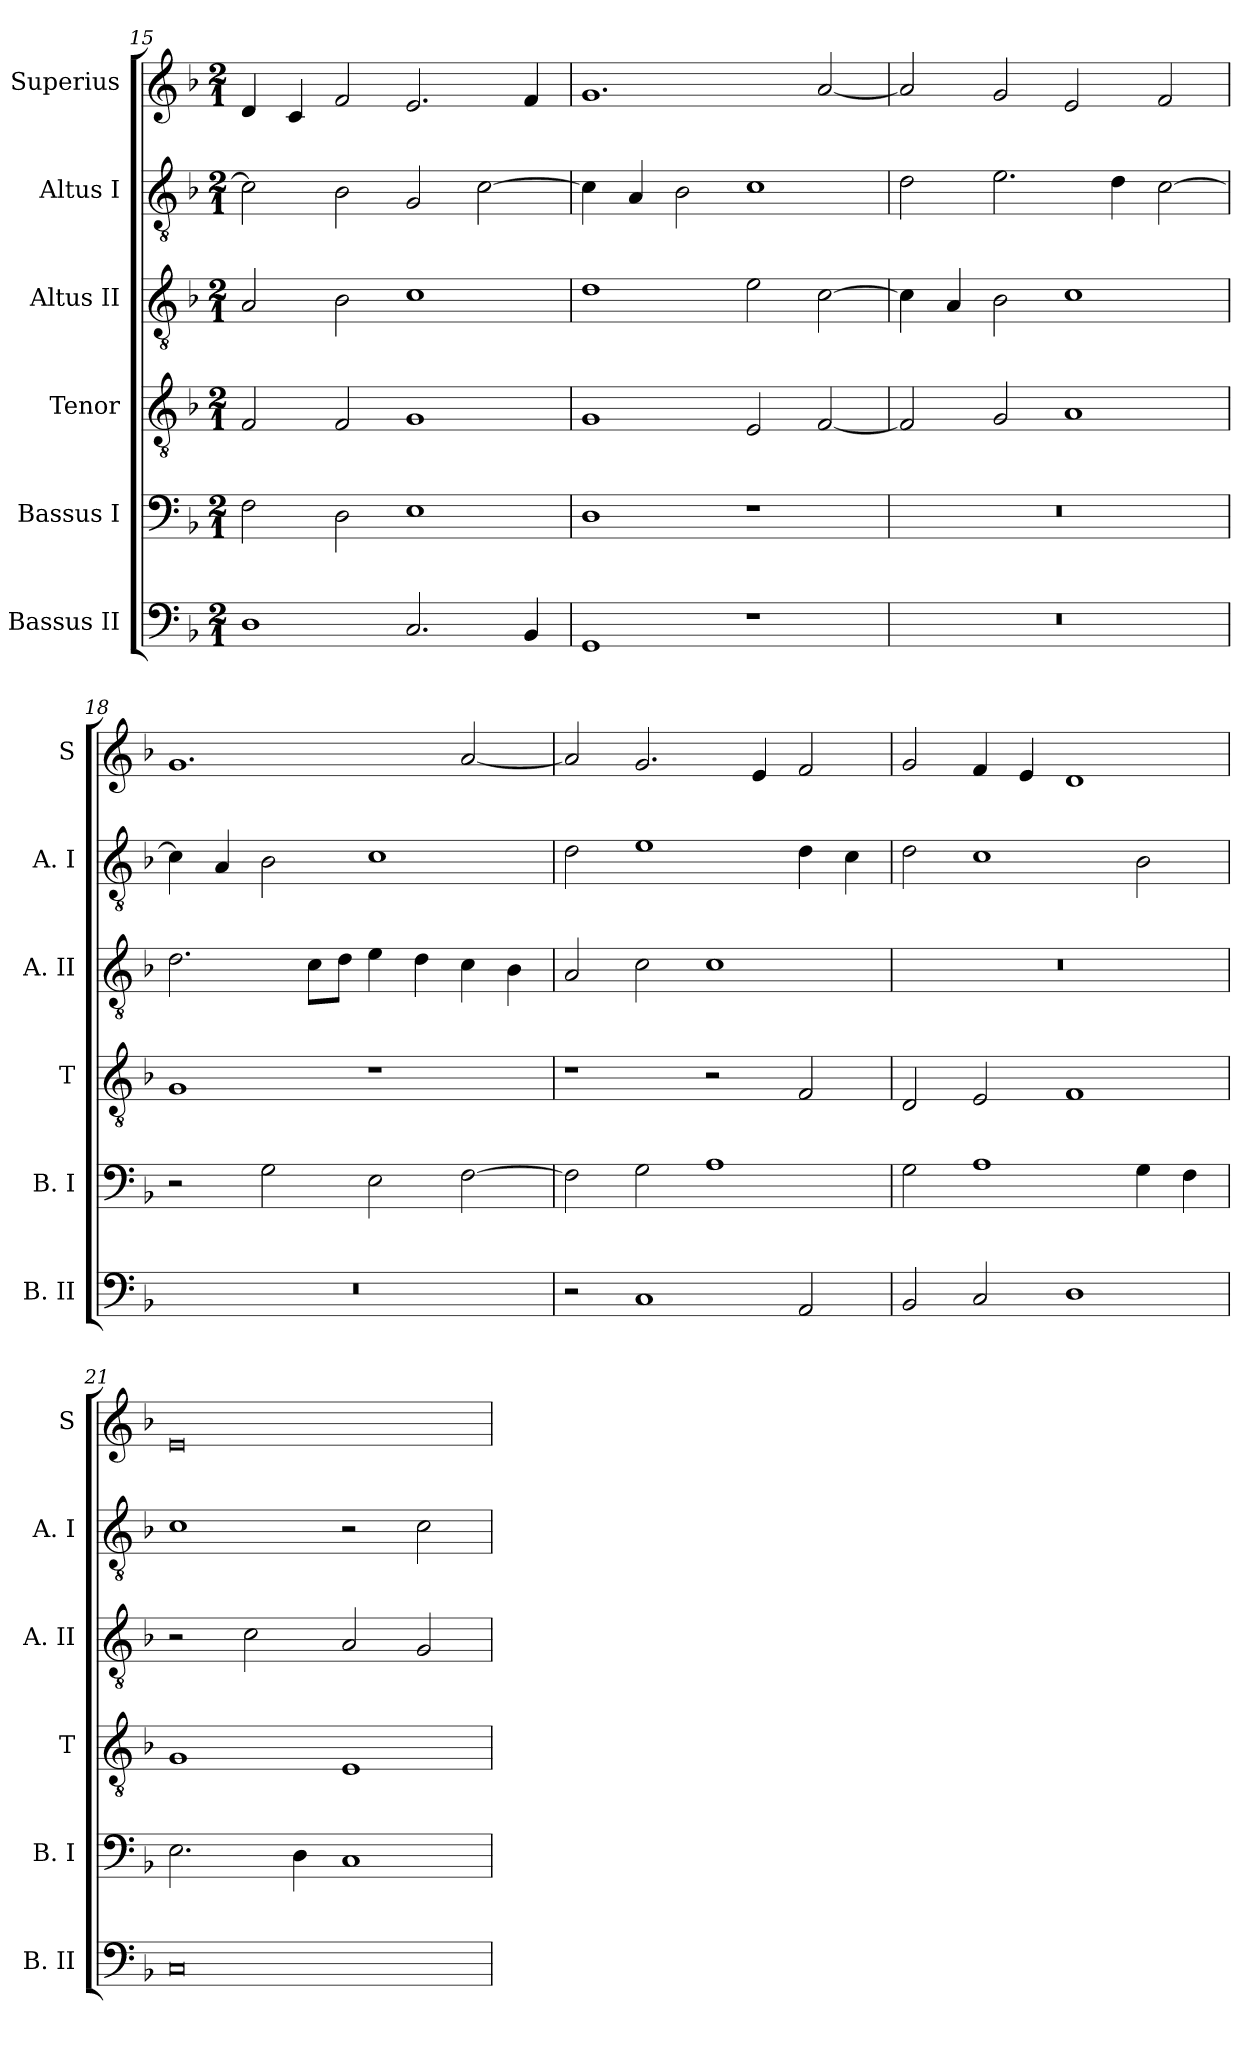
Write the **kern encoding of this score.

**kern	**kern	**kern	**kern	**kern	**kern
*part6	*part5	*part4	*part3	*part2	*part1
*staff6	*staff5	*staff4	*staff3	*staff2	*staff1
*I"Bassus II	*I"Bassus I	*I"Tenor	*I"Altus II	*I"Altus I	*I"Superius
*I'B. II	*I'B. I	*I'T	*I'A. II	*I'A. I	*I'S
*clefF4	*clefF4	*clefGv2	*clefGv2	*clefGv2	*clefG2
*k[b-]	*k[b-]	*k[b-]	*k[b-]	*k[b-]	*k[b-]
*d:	*d:	*d:	*d:	*d:	*d:
*M2/1	*M2/1	*M2/1	*M2/1	*M2/1	*M2/1
=15	=15	=15	=15	=15	=15
1D	2F	2F	2A	2c]	4d
.	.	.	.	.	4c
.	2D	2F	2B-	2B-	2f
2.C	1E	1G	1c	2G	2.e
.	.	.	.	[2c	.
4BB-	.	.	.	.	4f
=16	=16	=16	=16	=16	=16
1GG	1D	1G	1d	4c]	1.g
.	.	.	.	4A	.
.	.	.	.	2B-	.
1r	1r	2E	2e	1c	.
.	.	[2F	[2c	.	[2a
=17	=17	=17	=17	=17	=17
0r	0r	2F]	4c]	2d	2a]
.	.	.	4A	.	.
.	.	2G	2B-	2.e	2g
.	.	1A	1c	.	2e
.	.	.	.	4d	.
.	.	.	.	[2c	2f
=18	=18	=18	=18	=18	=18
0r	2r	1G	2.d	4c]	1.g
.	.	.	.	4A	.
.	2G	.	.	2B-	.
.	.	.	8cL	.	.
.	.	.	8dJ	.	.
.	2E	1r	4e	1c	.
.	.	.	4d	.	.
.	[2F	.	4c	.	[2a
.	.	.	4B-	.	.
=19	=19	=19	=19	=19	=19
2r	2F]	1r	2A	2d	2a]
1C	2G	.	2c	1e	2.g
.	1A	2r	1c	.	.
.	.	.	.	.	4e
2AA	.	2F	.	4d	2f
.	.	.	.	4c	.
=20	=20	=20	=20	=20	=20
2BB-	2G	2D	0r	2d	2g
2C	1A	2E	.	1c	4f
.	.	.	.	.	4e
1D	.	1F	.	.	1d
.	4G	.	.	2B-	.
.	4F	.	.	.	.
=21	=21	=21	=21	=21	=21
0C	2.E	1G	2r	1c	0e
.	.	.	2c	.	.
.	4D	.	.	.	.
.	1C	1E	2A	2r	.
.	.	.	2G	2c	.
=	=	=	=	=	=
*-	*-	*-	*-	*-	*-
